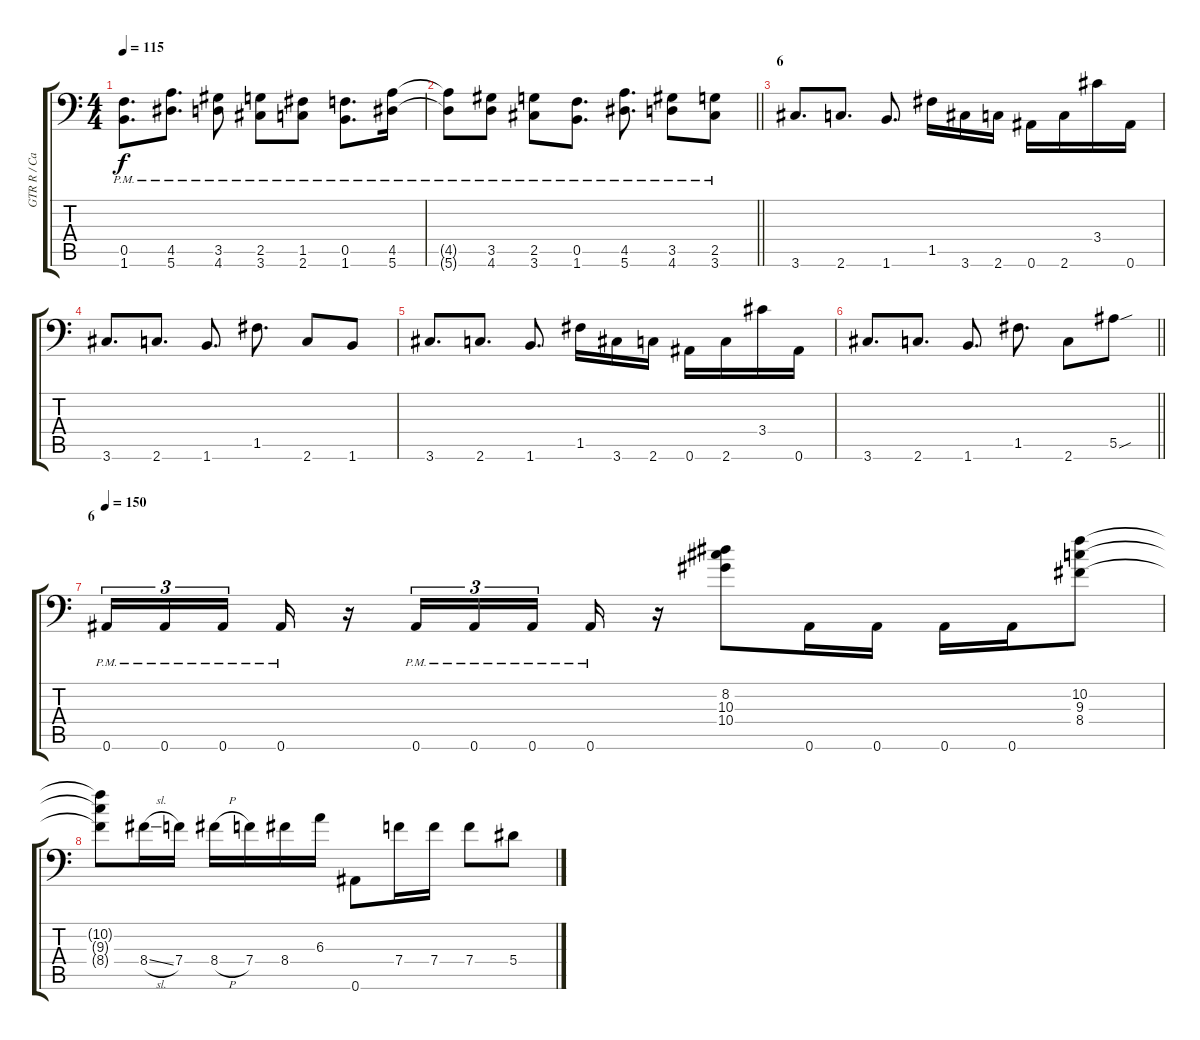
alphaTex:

\track ("GTR R / Carlos" "GTR R / Ca") {instrument overdrivenguitar}
\staff {score tabs}
\tuning (C4 G3 Eb3 Bb2 F2 Bb1) {hide}
\ts (4 4)
\tempo 115
\clef f4
\ks c
(0.5{pm} 1.6{pm}).8{d dy f} (4.5{pm} 5.6{pm}).8{d} (3.5{pm} 4.6{pm}).8 (2.5{pm} 3.6{pm}).8 (1.5{pm} 2.6{pm}).8 (0.5{pm} 1.6{pm}).8{d} (4.5{pm} 5.6{pm}).16 |
\barLineRight lightlight
(4.5{pm t} 5.6{pm t}).8 (3.5{pm} 4.6{pm}).8 (2.5{pm} 3.6{pm}).8 (0.5{pm} 1.6{pm}).8{d} (4.5{pm} 5.6{pm}).8{d} (3.5{pm} 4.6{pm}).8 (2.5{pm} 3.6{pm}).8 |
\section ("" "6")
3.6.8{d} 2.6.8{d} 1.6.8{d} 1.5.16 3.6.16 2.6.16 0.6.16 2.6.16 3.4.16 0.6.16 |
3.6.8{d} 2.6.8{d} 1.6.8{d} 1.5.8{d} 2.6.8 1.6.8 |
3.6.8{d} 2.6.8{d} 1.6.8{d} 1.5.16 3.6.16 2.6.16 0.6.16 2.6.16 3.4.16 0.6.16 |
\barLineRight lightlight
3.6.8{d} 2.6.8{d} 1.6.8{d} 1.5.8{d} 2.6.8 5.5{sou}.8 |
\section ("" "6")
\tempo 150
0.6{pm}.16{tu (3 2)} 0.6{pm}.16{tu (3 2)} 0.6{pm}.16{tu (3 2) beam splitsecondary} 0.6{pm}.16 r.16 0.6{pm}.16{tu (3 2)} 0.6{pm}.16{tu (3 2)} 0.6{pm}.16{tu (3 2) beam splitsecondary} 0.6{pm}.16 r.16 (8.2 10.3 10.4).8 0.6.16 0.6.16 0.6.16 0.6.16 (10.2 9.3 8.4).8 |
(10.2{t} 9.3{t} 8.4{t}).8 8.4{sl}.16 7.4.16 8.4{h}.16 7.4.16 8.4.16 6.3.16 0.6.8 7.4.16 7.4.16 7.4.8 5.4.8
